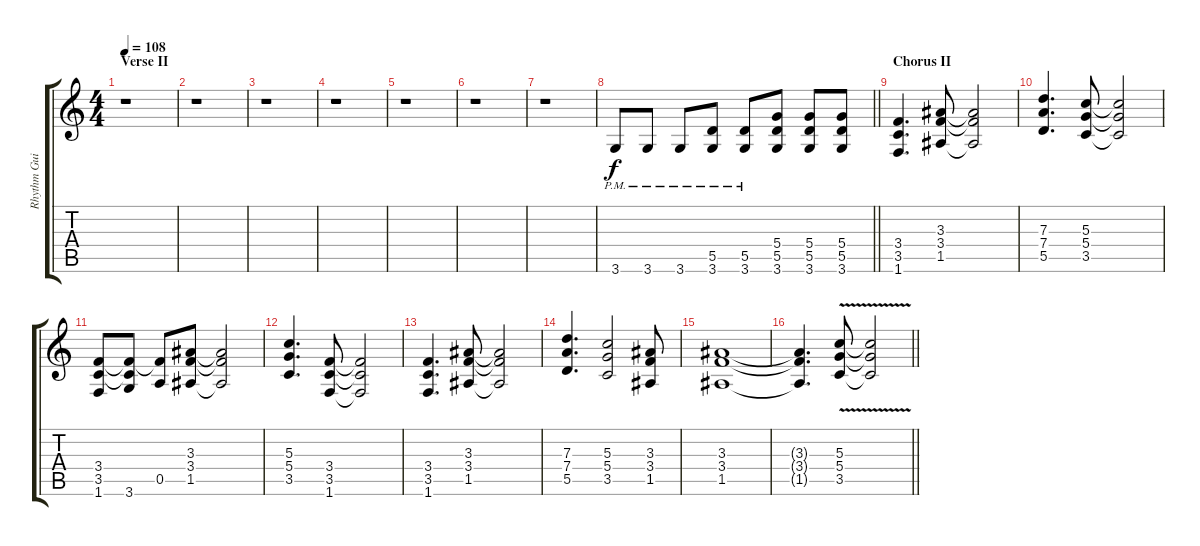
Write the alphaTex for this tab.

\track ("Rhythm Guitar" "Rhythm Gui") {instrument overdrivenguitar}
\staff {score tabs}
\tuning (E4 B3 G3 D3 A2 E2) {hide}
\ts (4 4)
\section ("" "Verse II")
\tempo 108
\clef g2
\ks c
r.1{dy f} |
r.1 |
r.1 |
r.1 |
r.1 |
r.1 |
r.1 |
\barLineRight lightlight
3.6{pm}.8 3.6{pm}.8 3.6{pm}.8 (5.5 3.6{pm}).8 (5.5 3.6{pm}).8 (5.4 5.5 3.6).8 (5.4 5.5 3.6).8 (5.4 5.5 3.6).8 |
\section ("" "Chorus II")
(3.4 3.5 1.6).4{d} (3.3 3.4 1.5).8 (3.3{t} 3.4{t} 1.5{t}).2 |
(7.3 7.4 5.5).4{d} (5.3 5.4 3.5).8 (5.3{t} 5.4{t} 3.5{t}).2 |
(3.4 3.5 1.6).8 (3.4{t} 3.5{t} 3.6).8 (3.4{t} 0.5).8 (3.3 3.4 1.5).8 (3.3{t} 3.4{t} 1.5{t}).2 |
(5.3 5.4 3.5).4{d} (3.4 3.5 1.6).8 (3.4{t} 3.5{t} 1.6{t}).2 |
(3.4 3.5 1.6).4{d} (3.3 3.4 1.5).8 (3.3{t} 3.4{t} 1.5{t}).2 |
(7.3 7.4 5.5).4{d} (5.3 5.4 3.5).2 (3.3 3.4 1.5).8 |
(3.3 3.4 1.5).1 |
\barLineRight lightlight
(3.3{t} 3.4{t} 1.5{t}).4{d} (5.3{v} 5.4 3.5).8 (5.3{t} 5.4{t} 3.5{t}).2
